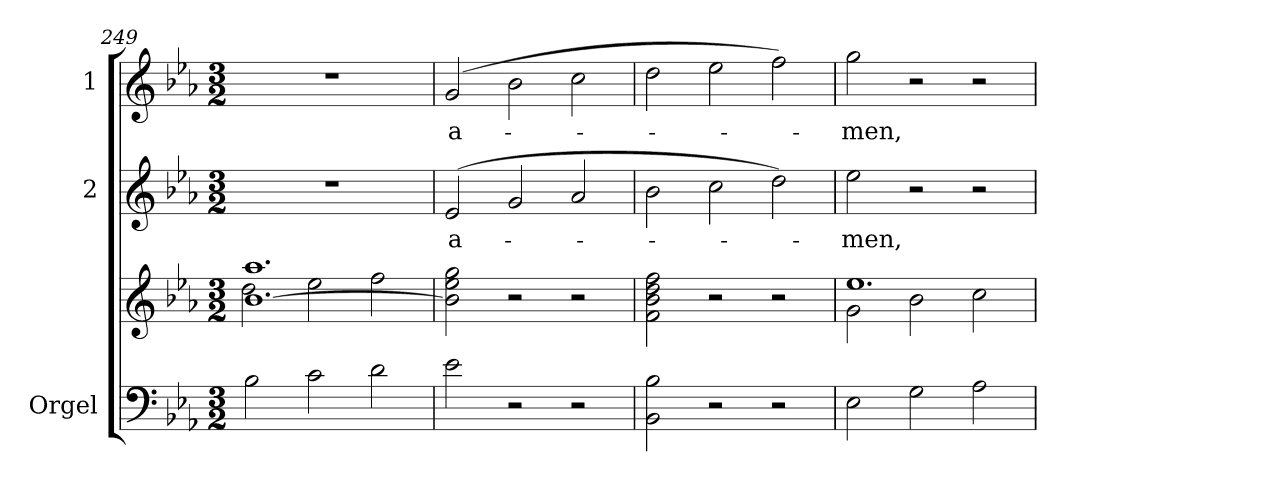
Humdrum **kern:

**kern	**kern	**kern	**text	**kern	**text
*part3	*part3	*part2	*part2	*part1	*part1
*staff4	*staff3	*staff2	*staff2	*staff1	*staff1
*I"Orgel	*	*I"2	*	*I"1	*
*I'Org.	*	*	*	*	*
*clefF4	*clefG2	*clefG2	*	*clefG2	*
*k[b-e-a-]	*k[b-e-a-]	*k[b-e-a-]	*	*k[b-e-a-]	*
*E-:	*E-:	*E-:	*	*E-:	*
*M3/2	*M3/2	*M3/2	*	*M3/2	*
=249	=249	=249	=249	=249	=249
*	*^	*	*	*	*
2B-\	[>1.b- 1.aa-	2dd\	1.r	.	1.r	.
2c\	.	2ee-\	.	.	.	.
2d\	.	2ff\	.	.	.	.
!!LO:LB:g=z
=250	=250	=250	=250	=250	=250	=250
!	!	!	!	!LO:LY:b	!	!LO:LY:b
*	*v	*v	*	*	*	*
2e-\	2b-\] 2ee-\ 2gg\	(2e-/	a-	(2g/	a-
2r	2r	2g/	.	2b-\	.
2r	2r	2a-/	.	2cc\	.
=251	=251	=251	=251	=251	=251
2BB-\ 2B-\	2f\ 2b-\ 2dd\ 2ff\	2b-\	.	2dd\	.
2r	2r	2cc\	.	2ee-\	.
2r	2r	2dd\)	.	2ff\)	.
=252	=252	=252	=252	=252	=252
*	*^	*	*	*	*
!	!	!	!	!LO:LY:b	!	!LO:LY:b
2E-\	1.ee-	2g\	2ee-\	-men,	2gg\	-men,
2G\	.	2b-\	2r	.	2r	.
2A-\	.	2cc\	2r	.	2r	.
*	*v	*v	*	*	*	*
=	=	=	=	=	=
*-	*-	*-	*-	*-	*-
